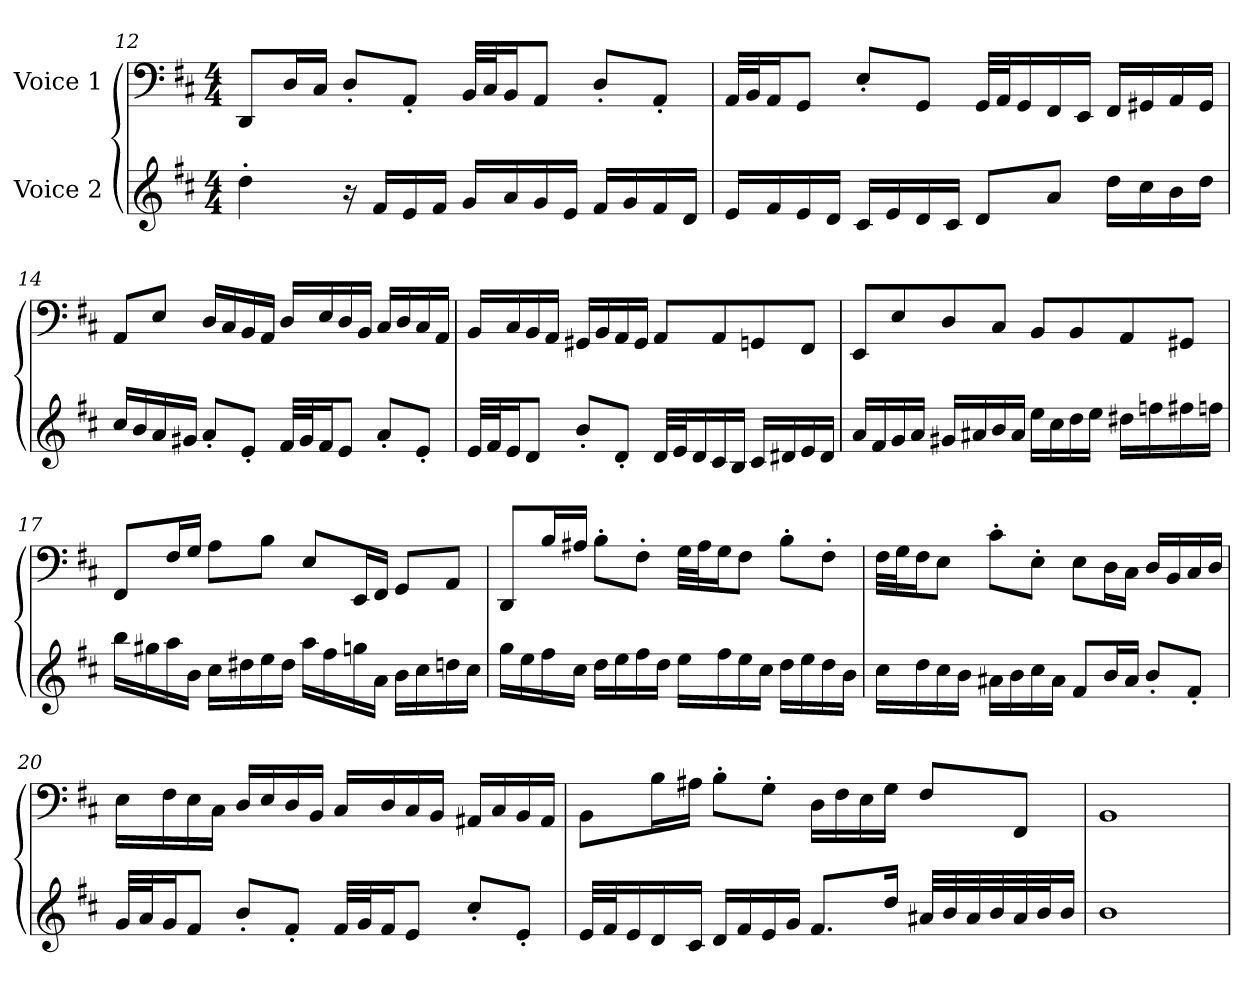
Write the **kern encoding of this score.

**kern	**kern
*part2	*part1
*staff2	*staff1
*I"Voice 2	*I"Voice 1
*clefG2	*clefF4
*k[f#c#]	*k[f#c#]
*M4/4	*M4/4
=12	=12
4dd'\	8DD/L
.	16D/L
.	16C#/JJ
16r	8D'/L
16f#/LL	.
16e/	8AA'/J
16f#/JJ	.
16g/LL	32BB/LLL
.	32C#/J
16a/	16BB/J
16g/	8AA/J
16e/JJ	.
16f#/LL	8D'/L
16g/	.
16f#/	8AA'/J
16d/JJ	.
=13	=13
16e/LL	32AA/LLL
.	32BB/J
16f#/	16AA/J
16e/	8GG/J
16d/JJ	.
16c#/LL	8E'/L
16e/	.
16d/	8GG/J
16c#/JJ	.
8d/L	32GG/LLL
.	32AA/J
.	16GG/
8a/J	16FF#/
.	16EE/JJ
16dd\LL	16FF#/LL
16cc#\	16GG#X/
16b\	16AA/
16dd\JJ	16GG#/JJ
=14	=14
16cc#/LL	8AA/L
16b/	.
16a/	8E/J
16g#X/JJ	.
8a'/L	16D/LL
.	16C#/
8e'/J	16BB/
.	16AA/JJ
32f#/LLL	16D/LL
32g#/J	.
16f#/J	16E/
8e/J	16D/
.	16BB/JJ
8a'/L	16C#/LL
.	16D/
8e'/J	16C#/
.	16AA/JJ
=15	=15
32e/LLL	16BB/LL
32f#/J	.
16e/J	16C#/
8d/J	16BB/
.	16AA/JJ
8b'/L	16GG#X/LL
.	16BB/
8d'/J	16AA/
.	16GG#/JJ
32d/LLL	8AA/L
32e/J	.
16d/	.
16c#/	8AA/
16B/JJ	.
16c#/LL	8GGn/
16d#X/	.
16e/	8FF#/J
16d#/JJ	.
=16	=16
16a/LL	8EE/L
16f#/	.
16g/	8E/
16a/JJ	.
16g#X/LL	8D/
16a#X/	.
16b/	8C#/J
16a#/JJ	.
16ee\LL	8BB/L
16cc#\	.
16dd\	8BB/
16ee\JJ	.
16dd#X\LL	8AA/
16ffn\	.
16ff#X\	8GG#X/J
16ffn\JJ	.
=17	=17
16bb\LL	8FF#/L
16gg#X\	.
16aa\	16F#/L
16b\JJ	16G/JJ
16cc#\LL	8A\L
16dd#X\	.
16ee\	8B\J
16dd#\JJ	.
16aa\LL	8E/L
16ff#\	.
16ggn\	16EE/L
16a\JJ	16FF#/JJ
16b\LL	8GG/L
16cc#\	.
16ddn\	8AA/J
16cc#\JJ	.
=18	=18
16gg\LL	8DD/L
16ee\	.
16ff#\	16B/L
16cc#\JJ	16A#X/JJ
16dd\LL	8B'\L
16ee\	.
16ff#\	8F#'\J
16dd\JJ	.
16ee\LL	32G\LLL
.	32A#\J
16ff#\	16G\J
16ee\	8F#\J
16cc#\JJ	.
16dd\LL	8B'\L
16ee\	.
16dd\	8F#'\J
16b\JJ	.
=19	=19
16cc#\LL	32F#\LLL
.	32G\J
16dd\	16F#\J
16cc#\	8E\J
16b\JJ	.
16a#X\LL	8c#'\L
16b\	.
16cc#\	8E'\J
16a#\JJ	.
8f#/L	8E\L
16b/L	16D\L
16a#/JJ	16C#\JJ
8b'/L	16D/LL
.	16BB/
8f#'/J	16C#/
.	16D/JJ
=20	=20
32g/LLL	16E\LL
32a/J	.
16g/J	16F#\
8f#/J	16E\
.	16C#\JJ
8b'/L	16D/LL
.	16E/
8f#'/J	16D/
.	16BB/JJ
32f#/LLL	16C#/LL
32g/J	.
16f#/J	16D/
8e/J	16C#/
.	16BB/JJ
8cc#'/L	16AA#X/LL
.	16C#/
*	*MM97
8e'/J	16BB/
.	16AA#/JJ
=21	=21
*	*MM93
*	*^
32e/LLL	8BB\L	4..ryy
32f#/J	.	.
16e/	.	.
16d/	16B\L	.
16c#/JJ	16A#X\JJ	.
*	*MM84	*
16d/LL	8B'\L	.
16f#/	.	.
*	*MM79	*
16e/	8G'\J	.
*	*MM77	*
16g/JJ	.	2ryy
8.f#/L	16D\LL	.
.	16F#\	.
.	16E\	.
16dd/Jk	16G\JJ	.
*	*MM66	*
32a#X/LLL	8F#/L	.
32b/	.	.
32a#/	.	.
32b/	.	.
*	*MM62	*
32a#/	8FF#/J	.
32b/J	.	.
16b/JJ	.	16ryy
*	*v	*v
=22	=22
1b	1BB
=	=
*-	*-
